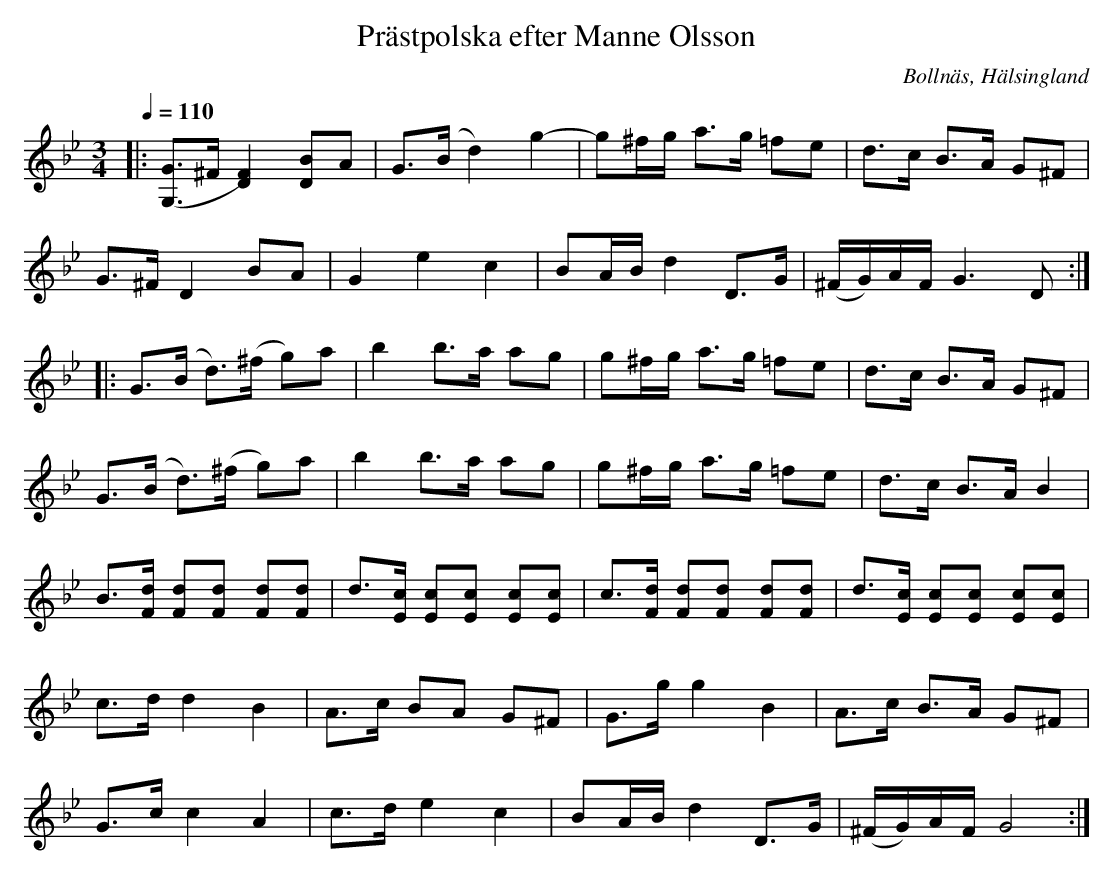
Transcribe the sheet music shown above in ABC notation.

X:1
T:Prästpolska efter Manne Olsson
O:Bollnäs, Hälsingland
M:3/4
L:1/8
Q:1/4=110
K:Gm
|:[G (G,]>^F   [F2) D2]       [D B]A         | G>(B   d2)      g2-       | g^f/g/ a>g =fe | d>c         B>A G^F  |
G>^F   D2       BA         | G2     e2       c2           | BA/B/  d2 D>G  | (^F/G/)A/F/ G3 D  ::
G>(B   d>)(^f   g)a        | b2     b>a      ag         | g^f/g/ a>g =fe | d>c         B>A G^F  |
G>(B   d>)(^f   g)a        | b2     b>a      ag         | g^f/g/ a>g =fe | d>c         B>A B2   |
B>[Fd] [Fd][Fd] [Fd][Fd] | d>[Ec] [Ec][Ec] [Ec][Ec] | \
c>[Fd] [Fd][Fd] [Fd][Fd] | d>[Ec] [Ec][Ec] [Ec][Ec] |
c>d    d2       B2           | A>c    BA       G^F       | G>g    g2 B2     | A>c         B>A G^F  |
G>c    c2       A2           | c>d    e2       c2        | BA/B/  d2 D>G   | (^F/G/)A/F/ G4      :|
